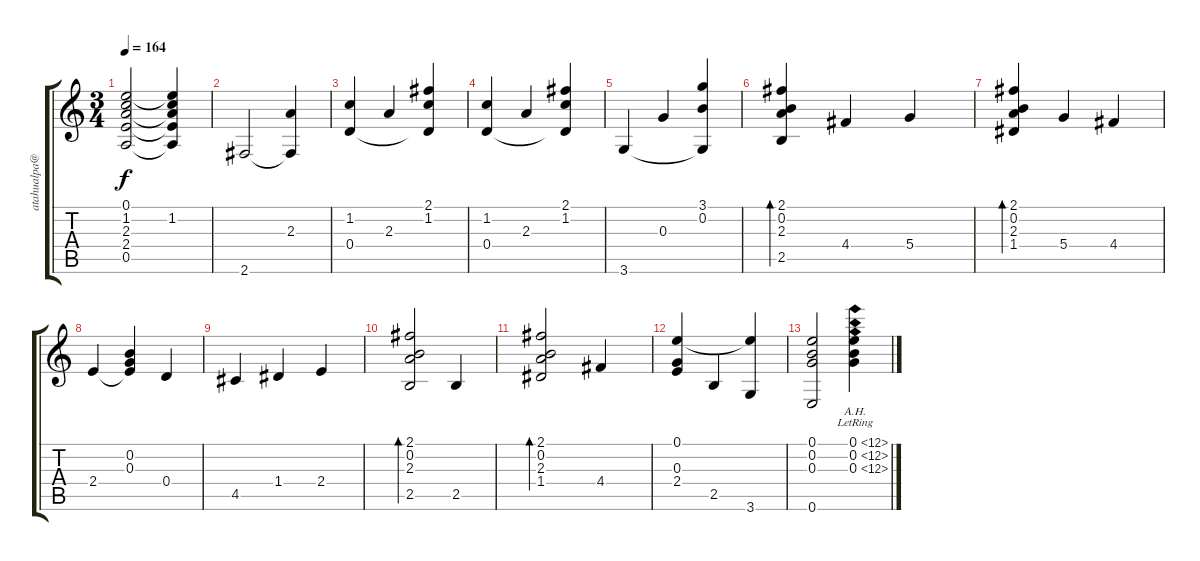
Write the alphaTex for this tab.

\track ("" "atahualpa@") {instrument acousticguitarnylon}
\staff {score tabs}
\tuning (E4 B3 G3 D3 A2 E2) {hide}
\ts (3 4)
\tempo 164
\clef g2
\ks c
(0.1 1.2 2.3 2.4 0.5).2{dy f} (0.1{t} 1.2 2.3{t} 2.4{t} 0.5{t}).4 |
2.6.2 (2.3 2.6{t}).4 |
(1.2 0.4).4 2.3.4 (2.1 1.2 0.4{t}).4 |
(1.2 0.4).4 2.3.4 (2.1 1.2 0.4{t}).4 |
3.6.4 0.3.4 (3.1 0.2 3.6{t}).4 |
(2.1 0.2 2.3 2.5).4{bd 240} 4.4.4 5.4.4 |
(2.1 0.2 2.3 1.4).4{bd 240} 5.4.4 4.4.4 |
2.4.4 (0.2 0.3 2.4{t}).4 0.4.4 |
4.5.4 1.4.4 2.4.4 |
(2.1 0.2 2.3 2.5).2{bd 240} 2.5.4 |
(2.1 0.2 2.3 1.4).2{bd 240} 4.4.4 |
(0.1 0.3 2.4).4 2.5.4 (0.1{t} 3.6).4 |
(0.1 0.2 0.3 0.6).2 (0.1{ah 12 lr} 0.2{ah 12 lr} 0.3{ah 12 lr}).4
